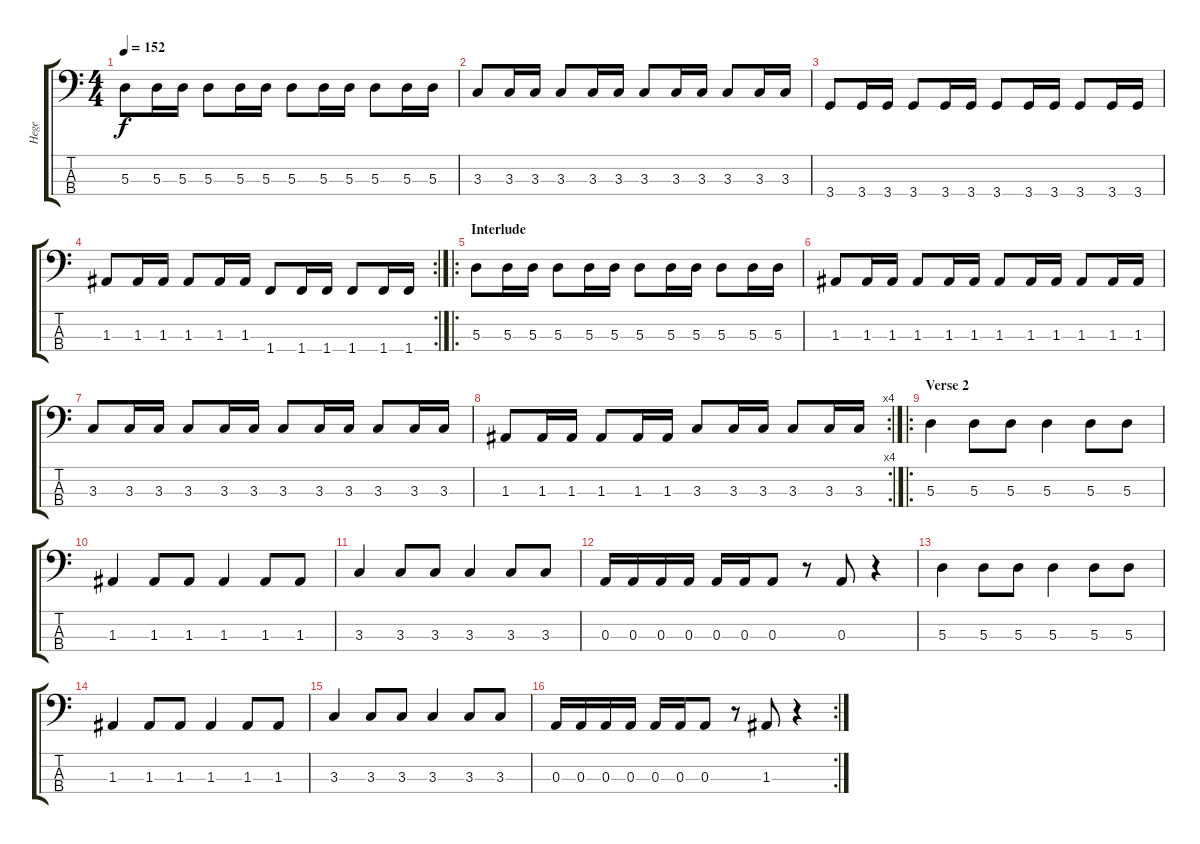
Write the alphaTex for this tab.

\track ("Hege" "Hege") {instrument electricbassfinger}
\staff {score tabs}
\tuning (G2 D2 A1 E1) {hide}
\ts (4 4)
\tempo 152
\clef f4
\ks c
5.3.8{dy f} 5.3.16 5.3.16 5.3.8 5.3.16 5.3.16 5.3.8 5.3.16 5.3.16 5.3.8 5.3.16 5.3.16 |
3.3.8 3.3.16 3.3.16 3.3.8 3.3.16 3.3.16 3.3.8 3.3.16 3.3.16 3.3.8 3.3.16 3.3.16 |
3.4.8 3.4.16 3.4.16 3.4.8 3.4.16 3.4.16 3.4.8 3.4.16 3.4.16 3.4.8 3.4.16 3.4.16 |
\rc 2
1.3.8 1.3.16 1.3.16 1.3.8 1.3.16 1.3.16 1.4.8 1.4.16 1.4.16 1.4.8 1.4.16 1.4.16 |
\ro
\section ("" "Interlude")
5.3.8 5.3.16 5.3.16 5.3.8 5.3.16 5.3.16 5.3.8 5.3.16 5.3.16 5.3.8 5.3.16 5.3.16 |
1.3.8 1.3.16 1.3.16 1.3.8 1.3.16 1.3.16 1.3.8 1.3.16 1.3.16 1.3.8 1.3.16 1.3.16 |
3.3.8 3.3.16 3.3.16 3.3.8 3.3.16 3.3.16 3.3.8 3.3.16 3.3.16 3.3.8 3.3.16 3.3.16 |
\rc 4
1.3.8 1.3.16 1.3.16 1.3.8 1.3.16 1.3.16 3.3.8 3.3.16 3.3.16 3.3.8 3.3.16 3.3.16 |
\ro
\section ("" "Verse 2")
5.3.4 5.3.8 5.3.8 5.3.4 5.3.8 5.3.8 |
1.3.4 1.3.8 1.3.8 1.3.4 1.3.8 1.3.8 |
3.3.4 3.3.8 3.3.8 3.3.4 3.3.8 3.3.8 |
0.3.16 0.3.16 0.3.16 0.3.16 0.3.16 0.3.16 0.3.8 r.8 0.3.8 r.4 |
5.3.4 5.3.8 5.3.8 5.3.4 5.3.8 5.3.8 |
1.3.4 1.3.8 1.3.8 1.3.4 1.3.8 1.3.8 |
3.3.4 3.3.8 3.3.8 3.3.4 3.3.8 3.3.8 |
\rc 2
0.3.16 0.3.16 0.3.16 0.3.16 0.3.16 0.3.16 0.3.8 r.8 1.3.8 r.4
